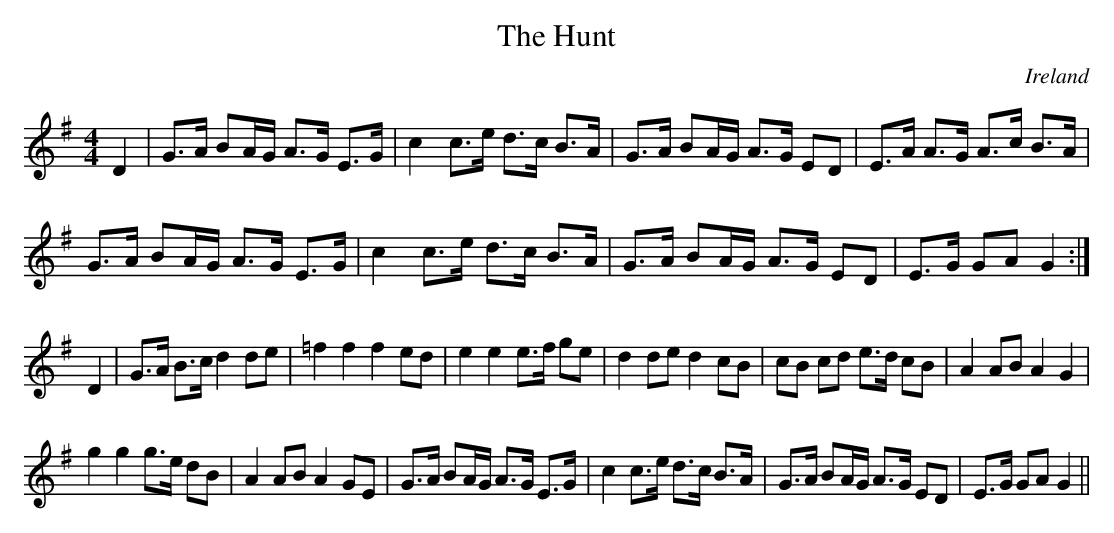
X:1
T:Hunt, The
O:Ireland
M:4/4
K:G
D2|\
G>A BA/G/ A>G E>G | c2 c>e d>c B>A|\
G>A BA/G/ A>G ED  | E>A A>G A>c B>A|
G>A BA/G/ A>G E>G | c2 c>e d>c B>A| \
G>A BA/G/ A>G ED  | E>G GA G2:|
D2 |\
G>A B>c d2de |=f2 f2 f2 ed| \
e2 e2 e>f ge |d2 de d2 cB| \
cB cd e>d cB | A2AB A2G2|
g2 g2 g>e dB | A2 AB A2GE| \
G>A BA/G/ A>G E>G|c2 c>e d>c B>A|\
G>A BA/G/ A>G ED | E>G GA G2||
